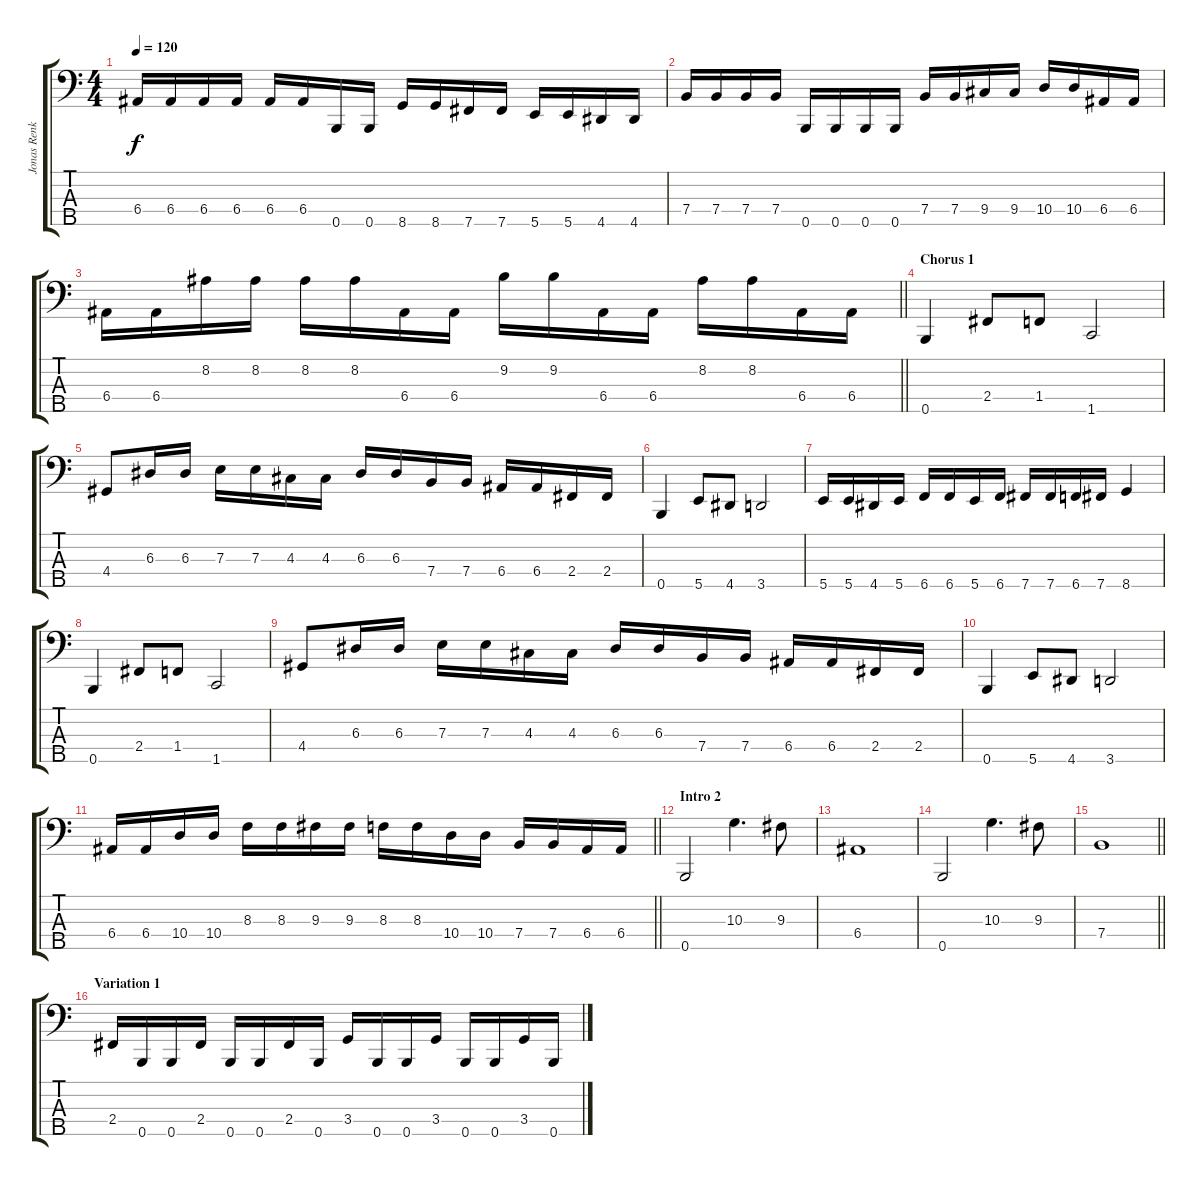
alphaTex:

\track ("Jonas Renkse" "Jonas Renk") {instrument electricbassfinger}
\staff {score tabs}
\tuning (G2 D2 A1 E1 B0) {hide}
\ts (4 4)
\tempo 120
\clef f4
\ks c
6.4.16{dy f} 6.4.16 6.4.16 6.4.16 6.4.16 6.4.16 0.5.16 0.5.16 8.5.16 8.5.16 7.5.16 7.5.16 5.5.16 5.5.16 4.5.16 4.5.16 |
7.4.16 7.4.16 7.4.16 7.4.16 0.5.16 0.5.16 0.5.16 0.5.16 7.4.16 7.4.16 9.4.16 9.4.16 10.4.16 10.4.16 6.4.16 6.4.16 |
\barLineRight lightlight
6.4.16 6.4.16 8.2.16 8.2.16 8.2.16 8.2.16 6.4.16 6.4.16 9.2.16 9.2.16 6.4.16 6.4.16 8.2.16 8.2.16 6.4.16 6.4.16 |
\section ("" "Chorus 1")
0.5.4 2.4.8 1.4.8 1.5.2 |
4.4.8 6.3.16 6.3.16 7.3.16 7.3.16 4.3.16 4.3.16 6.3.16 6.3.16 7.4.16 7.4.16 6.4.16 6.4.16 2.4.16 2.4.16 |
0.5.4 5.5.8 4.5.8 3.5.2 |
5.5.16 5.5.16 4.5.16 5.5.16 6.5.16 6.5.16 5.5.16 6.5.16 7.5.16 7.5.16 6.5.16 7.5.16 8.5.4 |
0.5.4 2.4.8 1.4.8 1.5.2 |
4.4.8 6.3.16 6.3.16 7.3.16 7.3.16 4.3.16 4.3.16 6.3.16 6.3.16 7.4.16 7.4.16 6.4.16 6.4.16 2.4.16 2.4.16 |
0.5.4 5.5.8 4.5.8 3.5.2 |
\barLineRight lightlight
6.4.16 6.4.16 10.4.16 10.4.16 8.3.16 8.3.16 9.3.16 9.3.16 8.3.16 8.3.16 10.4.16 10.4.16 7.4.16 7.4.16 6.4.16 6.4.16 |
\section ("" "Intro 2")
0.5.2 10.3.4{d} 9.3.8 |
6.4.1 |
0.5.2 10.3.4{d} 9.3.8 |
\barLineRight lightlight
7.4.1 |
\section ("" "Variation 1")
2.4.16 0.5.16 0.5.16 2.4.16 0.5.16 0.5.16 2.4.16 0.5.16 3.4.16 0.5.16 0.5.16 3.4.16 0.5.16 0.5.16 3.4.16 0.5.16
